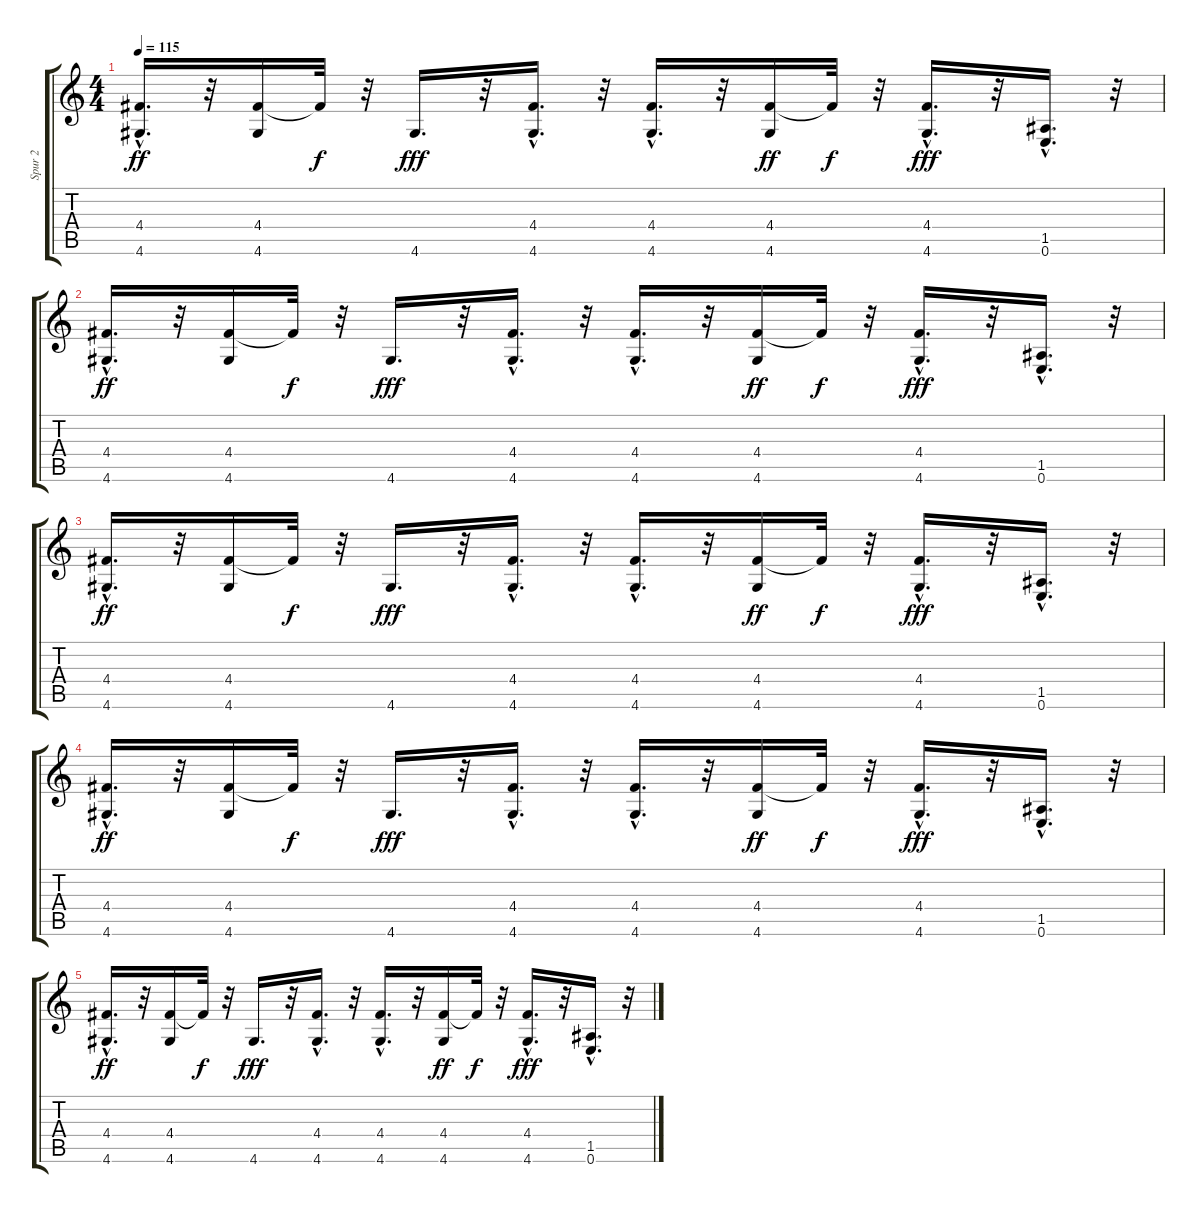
\track ("Spur 2" "Spur 2") {instrument acousticbass}
\staff {score tabs}
\tuning (E4 B3 G3 D3 A2 E2) {hide}
\ts (4 4)
\tempo 115
\clef g2
\ks c
(4.4{hac} 4.6).16{d dy ff} r.32 (4.4 4.6).16 4.4{t}.32{dy f} r.32 4.6.16{d dy fff} r.32 (4.4{hac} 4.6).16{d} r.32 (4.4{hac} 4.6).16{d} r.32 (4.4 4.6).16{dy ff} 4.4{t}.32{dy f} r.32 (4.4{hac} 4.6).16{d dy fff} r.32 (1.5 0.6{hac}).16{d} r.32 |
(4.4{hac} 4.6).16{d dy ff} r.32 (4.4 4.6).16 4.4{t}.32{dy f} r.32 4.6.16{d dy fff} r.32 (4.4{hac} 4.6).16{d} r.32 (4.4{hac} 4.6).16{d} r.32 (4.4 4.6).16{dy ff} 4.4{t}.32{dy f} r.32 (4.4{hac} 4.6).16{d dy fff} r.32 (1.5 0.6{hac}).16{d} r.32 |
(4.4{hac} 4.6).16{d dy ff} r.32 (4.4 4.6).16 4.4{t}.32{dy f} r.32 4.6.16{d dy fff} r.32 (4.4{hac} 4.6).16{d} r.32 (4.4{hac} 4.6).16{d} r.32 (4.4 4.6).16{dy ff} 4.4{t}.32{dy f} r.32 (4.4{hac} 4.6).16{d dy fff} r.32 (1.5 0.6{hac}).16{d} r.32 |
(4.4{hac} 4.6).16{d dy ff} r.32 (4.4 4.6).16 4.4{t}.32{dy f} r.32 4.6.16{d dy fff} r.32 (4.4{hac} 4.6).16{d} r.32 (4.4{hac} 4.6).16{d} r.32 (4.4 4.6).16{dy ff} 4.4{t}.32{dy f} r.32 (4.4{hac} 4.6).16{d dy fff} r.32 (1.5 0.6{hac}).16{d} r.32 |
(4.4{hac} 4.6).16{d dy ff} r.32 (4.4 4.6).16 4.4{t}.32{dy f} r.32 4.6.16{d dy fff} r.32 (4.4{hac} 4.6).16{d} r.32 (4.4{hac} 4.6).16{d} r.32 (4.4 4.6).16{dy ff} 4.4{t}.32{dy f} r.32 (4.4{hac} 4.6).16{d dy fff} r.32 (1.5 0.6{hac}).16{d} r.32
